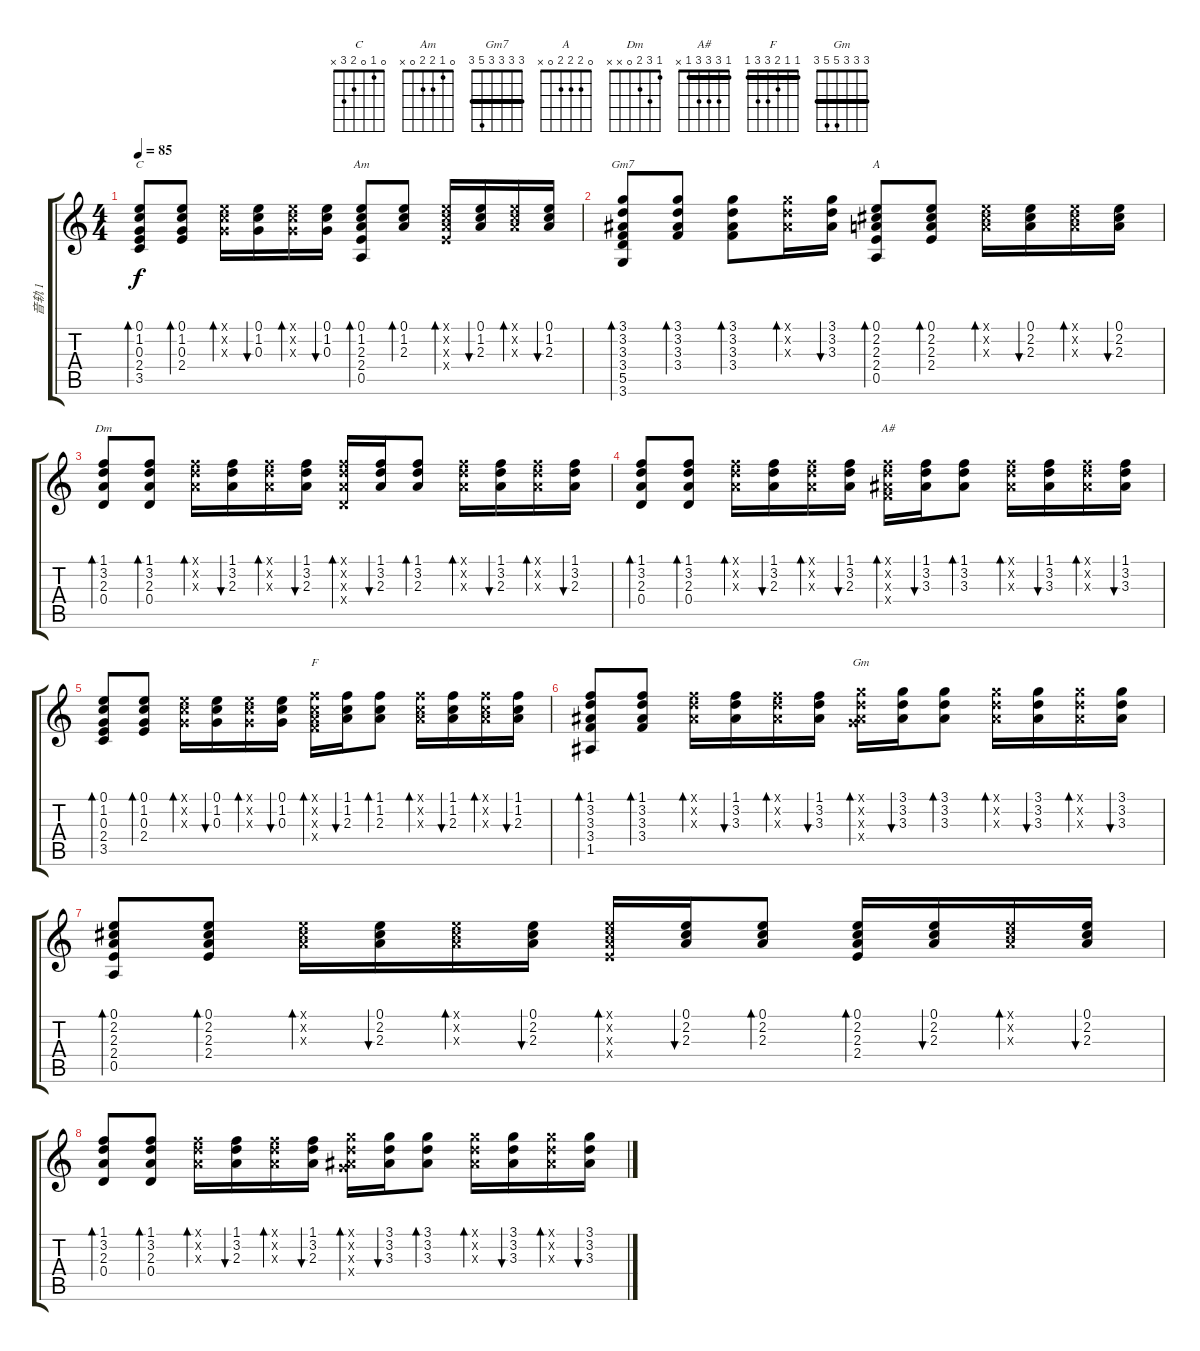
\track ("音轨 1" "音轨 1") {instrument acousticguitarsteel}
\staff {score tabs}
\tuning (E4 B3 G3 D3 A2 E2) {hide}
\chord ("C" 0 1 0 2 3 x)
\chord ("Am" 0 1 2 2 0 x)
\chord ("Gm7" 3 3 3 3 5 3) {barre 3}
\chord ("A" 0 2 2 2 0 x)
\chord ("Dm" 1 3 2 0 x x)
\chord ("A#" 1 3 3 3 1 x) {barre 1}
\chord ("F" 1 1 2 3 3 1) {barre 1}
\chord ("Gm" 3 3 3 5 5 3) {barre 3}
\ts (4 4)
\tempo 85
\clef g2
\ks c
(0.1 1.2 0.3 2.4 3.5).8{bd 30 ch "C" lyrics (0 "") lyrics (1 "") lyrics (2 "") lyrics (3 "") lyrics (4 "") dy f} (0.1 1.2 0.3 2.4).8{bd 30 lyrics (0 "") lyrics (1 "") lyrics (2 "") lyrics (3 "") lyrics (4 "")} (0.1{x} 1.2{x} 0.3{x}).16{bd 30 lyrics (0 "") lyrics (1 "") lyrics (2 "") lyrics (3 "") lyrics (4 "")} (0.1 1.2 0.3).16{bu 30 lyrics (0 "") lyrics (1 "") lyrics (2 "") lyrics (3 "") lyrics (4 "")} (0.1{x} 1.2{x} 0.3{x}).16{bd 30 lyrics (0 "") lyrics (1 "") lyrics (2 "") lyrics (3 "") lyrics (4 "")} (0.1 1.2 0.3).16{bu 30 lyrics (0 "") lyrics (1 "") lyrics (2 "") lyrics (3 "") lyrics (4 "")} (0.1 1.2 2.3 2.4 0.5).8{bd 30 ch "Am" lyrics (0 "") lyrics (1 "") lyrics (2 "") lyrics (3 "") lyrics (4 "")} (0.1 1.2 2.3).8{bd 30 lyrics (0 "") lyrics (1 "") lyrics (2 "") lyrics (3 "") lyrics (4 "")} (0.1{x} 1.2{x} 2.3{x} 2.4{x}).16{bd 30 lyrics (0 "") lyrics (1 "") lyrics (2 "") lyrics (3 "") lyrics (4 "")} (0.1 1.2 2.3).16{bu 30 lyrics (0 "") lyrics (1 "") lyrics (2 "") lyrics (3 "") lyrics (4 "")} (0.1{x} 1.2{x} 2.3{x}).16{bd 30 lyrics (0 "") lyrics (1 "") lyrics (2 "") lyrics (3 "") lyrics (4 "")} (0.1 1.2 2.3).16{bu 30 lyrics (0 "") lyrics (1 "") lyrics (2 "") lyrics (3 "") lyrics (4 "")} |
(3.1 3.2 3.3 3.4 5.5 3.6).8{bd 30 ch "Gm7" lyrics (0 "") lyrics (1 "") lyrics (2 "") lyrics (3 "") lyrics (4 "")} (3.1 3.2 3.3 3.4).8{bd 30 lyrics (0 "") lyrics (1 "") lyrics (2 "") lyrics (3 "") lyrics (4 "")} (3.1 3.2 3.3 3.4).8{bd 30 lyrics (0 "") lyrics (1 "") lyrics (2 "") lyrics (3 "") lyrics (4 "")} (3.1{x} 3.2{x} 3.3{x}).16{bd 30 lyrics (0 "") lyrics (1 "") lyrics (2 "") lyrics (3 "") lyrics (4 "")} (3.1 3.2 3.3).16{bu 30 lyrics (0 "") lyrics (1 "") lyrics (2 "") lyrics (3 "") lyrics (4 "")} (0.1 2.2 2.3 2.4 0.5).8{bd 30 ch "A" lyrics (0 "") lyrics (1 "") lyrics (2 "") lyrics (3 "") lyrics (4 "")} (0.1 2.2 2.3 2.4).8{bd 30 lyrics (0 "") lyrics (1 "") lyrics (2 "") lyrics (3 "") lyrics (4 "")} (0.1{x} 2.2{x} 2.3{x}).16{bd 30 lyrics (0 "") lyrics (1 "") lyrics (2 "") lyrics (3 "") lyrics (4 "")} (0.1 2.2 2.3).16{bu 30 lyrics (0 "") lyrics (1 "") lyrics (2 "") lyrics (3 "") lyrics (4 "")} (0.1{x} 2.2{x} 2.3{x}).16{bd 30 lyrics (0 "") lyrics (1 "") lyrics (2 "") lyrics (3 "") lyrics (4 "")} (0.1 2.2 2.3).16{bu 30 lyrics (0 "") lyrics (1 "") lyrics (2 "") lyrics (3 "") lyrics (4 "")} |
(1.1 3.2 2.3 0.4).8{bd 30 ch "Dm" lyrics (0 "") lyrics (1 "") lyrics (2 "") lyrics (3 "") lyrics (4 "")} (1.1 3.2 2.3 0.4).8{bd 30 lyrics (0 "") lyrics (1 "") lyrics (2 "") lyrics (3 "") lyrics (4 "")} (1.1{x} 3.2{x} 2.3{x}).16{bd 30 lyrics (0 "") lyrics (1 "") lyrics (2 "") lyrics (3 "") lyrics (4 "")} (1.1 3.2 2.3).16{bu 30 lyrics (0 "") lyrics (1 "") lyrics (2 "") lyrics (3 "") lyrics (4 "")} (1.1{x} 3.2{x} 2.3{x}).16{bd 30 lyrics (0 "") lyrics (1 "") lyrics (2 "") lyrics (3 "") lyrics (4 "")} (1.1 3.2 2.3).16{bu 30 lyrics (0 "") lyrics (1 "") lyrics (2 "") lyrics (3 "") lyrics (4 "")} (1.1{x} 3.2{x} 2.3{x} 0.4{x}).16{bd 30 lyrics (0 "") lyrics (1 "") lyrics (2 "") lyrics (3 "") lyrics (4 "")} (1.1 3.2 2.3).16{bu 30 lyrics (0 "") lyrics (1 "") lyrics (2 "") lyrics (3 "") lyrics (4 "")} (1.1 3.2 2.3).8{bd 30 lyrics (0 "") lyrics (1 "") lyrics (2 "") lyrics (3 "") lyrics (4 "")} (1.1{x} 3.2{x} 2.3{x}).16{bd 30 lyrics (0 "") lyrics (1 "") lyrics (2 "") lyrics (3 "") lyrics (4 "")} (1.1 3.2 2.3).16{bu 30 lyrics (0 "") lyrics (1 "") lyrics (2 "") lyrics (3 "") lyrics (4 "")} (1.1{x} 3.2{x} 2.3{x}).16{bd 30 lyrics (0 "") lyrics (1 "") lyrics (2 "") lyrics (3 "") lyrics (4 "")} (1.1 3.2 2.3).16{bu 30 lyrics (0 "") lyrics (1 "") lyrics (2 "") lyrics (3 "") lyrics (4 "")} |
(1.1 3.2 2.3 0.4).8{bd 30 lyrics (0 "") lyrics (1 "") lyrics (2 "") lyrics (3 "") lyrics (4 "")} (1.1 3.2 2.3 0.4).8{bd 30 lyrics (0 "") lyrics (1 "") lyrics (2 "") lyrics (3 "") lyrics (4 "")} (1.1{x} 3.2{x} 2.3{x}).16{bd 30 lyrics (0 "") lyrics (1 "") lyrics (2 "") lyrics (3 "") lyrics (4 "")} (1.1 3.2 2.3).16{bu 30 lyrics (0 "") lyrics (1 "") lyrics (2 "") lyrics (3 "") lyrics (4 "")} (1.1{x} 3.2{x} 2.3{x}).16{bd 30 lyrics (0 "") lyrics (1 "") lyrics (2 "") lyrics (3 "") lyrics (4 "")} (1.1 3.2 2.3).16{bu 30 lyrics (0 "") lyrics (1 "") lyrics (2 "") lyrics (3 "") lyrics (4 "")} (1.1{x} 3.2{x} 3.3{x} 3.4{x}).16{bd 30 ch "A#" lyrics (0 "") lyrics (1 "") lyrics (2 "") lyrics (3 "") lyrics (4 "")} (1.1 3.2 3.3).16{bu 30 lyrics (0 "") lyrics (1 "") lyrics (2 "") lyrics (3 "") lyrics (4 "")} (1.1 3.2 3.3).8{bd 30 lyrics (0 "") lyrics (1 "") lyrics (2 "") lyrics (3 "") lyrics (4 "")} (1.1{x} 3.2{x} 3.3{x}).16{bd 30 lyrics (0 "") lyrics (1 "") lyrics (2 "") lyrics (3 "") lyrics (4 "")} (1.1 3.2 3.3).16{bu 30 lyrics (0 "") lyrics (1 "") lyrics (2 "") lyrics (3 "") lyrics (4 "")} (1.1{x} 3.2{x} 3.3{x}).16{bd 30 lyrics (0 "") lyrics (1 "") lyrics (2 "") lyrics (3 "") lyrics (4 "")} (1.1 3.2 3.3).16{bu 30 lyrics (0 "") lyrics (1 "") lyrics (2 "") lyrics (3 "") lyrics (4 "")} |
(0.1 1.2 0.3 2.4 3.5).8{bd 30 lyrics (0 "") lyrics (1 "") lyrics (2 "") lyrics (3 "") lyrics (4 "")} (0.1 1.2 0.3 2.4).8{bd 30 lyrics (0 "") lyrics (1 "") lyrics (2 "") lyrics (3 "") lyrics (4 "")} (0.1{x} 1.2{x} 0.3{x}).16{bd 30 lyrics (0 "") lyrics (1 "") lyrics (2 "") lyrics (3 "") lyrics (4 "")} (0.1 1.2 0.3).16{bu 30 lyrics (0 "") lyrics (1 "") lyrics (2 "") lyrics (3 "") lyrics (4 "")} (0.1{x} 1.2{x} 0.3{x}).16{bd 30 lyrics (0 "") lyrics (1 "") lyrics (2 "") lyrics (3 "") lyrics (4 "")} (0.1 1.2 0.3).16{bu 30 lyrics (0 "") lyrics (1 "") lyrics (2 "") lyrics (3 "") lyrics (4 "")} (1.1{x} 1.2{x} 2.3{x} 3.4{x}).16{bd 30 ch "F" lyrics (0 "") lyrics (1 "") lyrics (2 "") lyrics (3 "") lyrics (4 "")} (1.1 1.2 2.3).16{bu 30 lyrics (0 "") lyrics (1 "") lyrics (2 "") lyrics (3 "") lyrics (4 "")} (1.1 1.2 2.3).8{bd 30 lyrics (0 "") lyrics (1 "") lyrics (2 "") lyrics (3 "") lyrics (4 "")} (1.1{x} 1.2{x} 2.3{x}).16{bd 30 lyrics (0 "") lyrics (1 "") lyrics (2 "") lyrics (3 "") lyrics (4 "")} (1.1 1.2 2.3).16{bu 30 lyrics (0 "") lyrics (1 "") lyrics (2 "") lyrics (3 "") lyrics (4 "")} (1.1{x} 1.2{x} 2.3{x}).16{bd 30 lyrics (0 "") lyrics (1 "") lyrics (2 "") lyrics (3 "") lyrics (4 "")} (1.1 1.2 2.3).16{bu 30 lyrics (0 "") lyrics (1 "") lyrics (2 "") lyrics (3 "") lyrics (4 "")} |
(1.1 3.2 3.3 3.4 1.5).8{bd 30 lyrics (0 "") lyrics (1 "") lyrics (2 "") lyrics (3 "") lyrics (4 "")} (1.1 3.2 3.3 3.4).8{bd 30 lyrics (0 "") lyrics (1 "") lyrics (2 "") lyrics (3 "") lyrics (4 "")} (1.1{x} 3.2{x} 3.3{x}).16{bd 30 lyrics (0 "") lyrics (1 "") lyrics (2 "") lyrics (3 "") lyrics (4 "")} (1.1 3.2 3.3).16{bu 30 lyrics (0 "") lyrics (1 "") lyrics (2 "") lyrics (3 "") lyrics (4 "")} (1.1{x} 3.2{x} 3.3{x}).16{bd 30 lyrics (0 "") lyrics (1 "") lyrics (2 "") lyrics (3 "") lyrics (4 "")} (1.1 3.2 3.3).16{bu 30 lyrics (0 "") lyrics (1 "") lyrics (2 "") lyrics (3 "") lyrics (4 "")} (3.1{x} 3.2{x} 3.3{x} 5.4{x}).16{bd 30 ch "Gm" lyrics (0 "") lyrics (1 "") lyrics (2 "") lyrics (3 "") lyrics (4 "")} (3.1 3.2 3.3).16{bu 30 lyrics (0 "") lyrics (1 "") lyrics (2 "") lyrics (3 "") lyrics (4 "")} (3.1 3.2 3.3).8{bd 30 lyrics (0 "") lyrics (1 "") lyrics (2 "") lyrics (3 "") lyrics (4 "")} (3.1{x} 3.2{x} 3.3{x}).16{bd 30 lyrics (0 "") lyrics (1 "") lyrics (2 "") lyrics (3 "") lyrics (4 "")} (3.1 3.2 3.3).16{bu 30 lyrics (0 "") lyrics (1 "") lyrics (2 "") lyrics (3 "") lyrics (4 "")} (3.1{x} 3.2{x} 3.3{x}).16{bd 30 lyrics (0 "") lyrics (1 "") lyrics (2 "") lyrics (3 "") lyrics (4 "")} (3.1 3.2 3.3).16{bu 30 lyrics (0 "") lyrics (1 "") lyrics (2 "") lyrics (3 "") lyrics (4 "")} |
(0.1 2.2 2.3 2.4 0.5).8{bd 30 lyrics (0 "") lyrics (1 "") lyrics (2 "") lyrics (3 "") lyrics (4 "")} (0.1 2.2 2.3 2.4).8{bd 30 lyrics (0 "") lyrics (1 "") lyrics (2 "") lyrics (3 "") lyrics (4 "")} (0.1{x} 2.2{x} 2.3{x}).16{bd 30 lyrics (0 "") lyrics (1 "") lyrics (2 "") lyrics (3 "") lyrics (4 "")} (0.1 2.2 2.3).16{bu 30 lyrics (0 "") lyrics (1 "") lyrics (2 "") lyrics (3 "") lyrics (4 "")} (0.1{x} 2.2{x} 2.3{x}).16{bd 30 lyrics (0 "") lyrics (1 "") lyrics (2 "") lyrics (3 "") lyrics (4 "")} (0.1 2.2 2.3).16{bu 30 lyrics (0 "") lyrics (1 "") lyrics (2 "") lyrics (3 "") lyrics (4 "")} (0.1{x} 2.2{x} 2.3{x} 2.4{x}).16{bd 30 lyrics (0 "") lyrics (1 "") lyrics (2 "") lyrics (3 "") lyrics (4 "")} (0.1 2.2 2.3).16{bu 30 lyrics (0 "") lyrics (1 "") lyrics (2 "") lyrics (3 "") lyrics (4 "")} (0.1 2.2 2.3).8{bd 30 lyrics (0 "") lyrics (1 "") lyrics (2 "") lyrics (3 "") lyrics (4 "")} (0.1 2.2 2.3 2.4).16{bd 30 lyrics (0 "") lyrics (1 "") lyrics (2 "") lyrics (3 "") lyrics (4 "")} (0.1 2.2 2.3).16{bu 30 lyrics (0 "") lyrics (1 "") lyrics (2 "") lyrics (3 "") lyrics (4 "")} (0.1{x} 2.2{x} 2.3{x}).16{bd 30 lyrics (0 "") lyrics (1 "") lyrics (2 "") lyrics (3 "") lyrics (4 "")} (0.1 2.2 2.3).16{bu 30 lyrics (0 "") lyrics (1 "") lyrics (2 "") lyrics (3 "") lyrics (4 "")} |
(1.1 3.2 2.3 0.4).8{bd 30 lyrics (0 "") lyrics (1 "") lyrics (2 "") lyrics (3 "") lyrics (4 "")} (1.1 3.2 2.3 0.4).8{bd 30 lyrics (0 "") lyrics (1 "") lyrics (2 "") lyrics (3 "") lyrics (4 "")} (1.1{x} 3.2{x} 2.3{x}).16{bd 30 lyrics (0 "") lyrics (1 "") lyrics (2 "") lyrics (3 "") lyrics (4 "")} (1.1 3.2 2.3).16{bu 30 lyrics (0 "") lyrics (1 "") lyrics (2 "") lyrics (3 "") lyrics (4 "")} (1.1{x} 3.2{x} 2.3{x}).16{bd 30 lyrics (0 "") lyrics (1 "") lyrics (2 "") lyrics (3 "") lyrics (4 "")} (1.1 3.2 2.3).16{bu 30 lyrics (0 "") lyrics (1 "") lyrics (2 "") lyrics (3 "") lyrics (4 "")} (3.1{x} 3.2{x} 3.3{x} 5.4{x}).16{bd 30 lyrics (0 "") lyrics (1 "") lyrics (2 "") lyrics (3 "") lyrics (4 "")} (3.1 3.2 3.3).16{bu 30 lyrics (0 "") lyrics (1 "") lyrics (2 "") lyrics (3 "") lyrics (4 "")} (3.1 3.2 3.3).8{bd 30 lyrics (0 "") lyrics (1 "") lyrics (2 "") lyrics (3 "") lyrics (4 "")} (3.1{x} 3.2{x} 3.3{x}).16{bd 30 lyrics (0 "") lyrics (1 "") lyrics (2 "") lyrics (3 "") lyrics (4 "")} (3.1 3.2 3.3).16{bu 30 lyrics (0 "") lyrics (1 "") lyrics (2 "") lyrics (3 "") lyrics (4 "")} (3.1{x} 3.2{x} 3.3{x}).16{bd 30 lyrics (0 "") lyrics (1 "") lyrics (2 "") lyrics (3 "") lyrics (4 "")} (3.1 3.2 3.3).16{bu 30 lyrics (0 "") lyrics (1 "") lyrics (2 "") lyrics (3 "") lyrics (4 "")}
